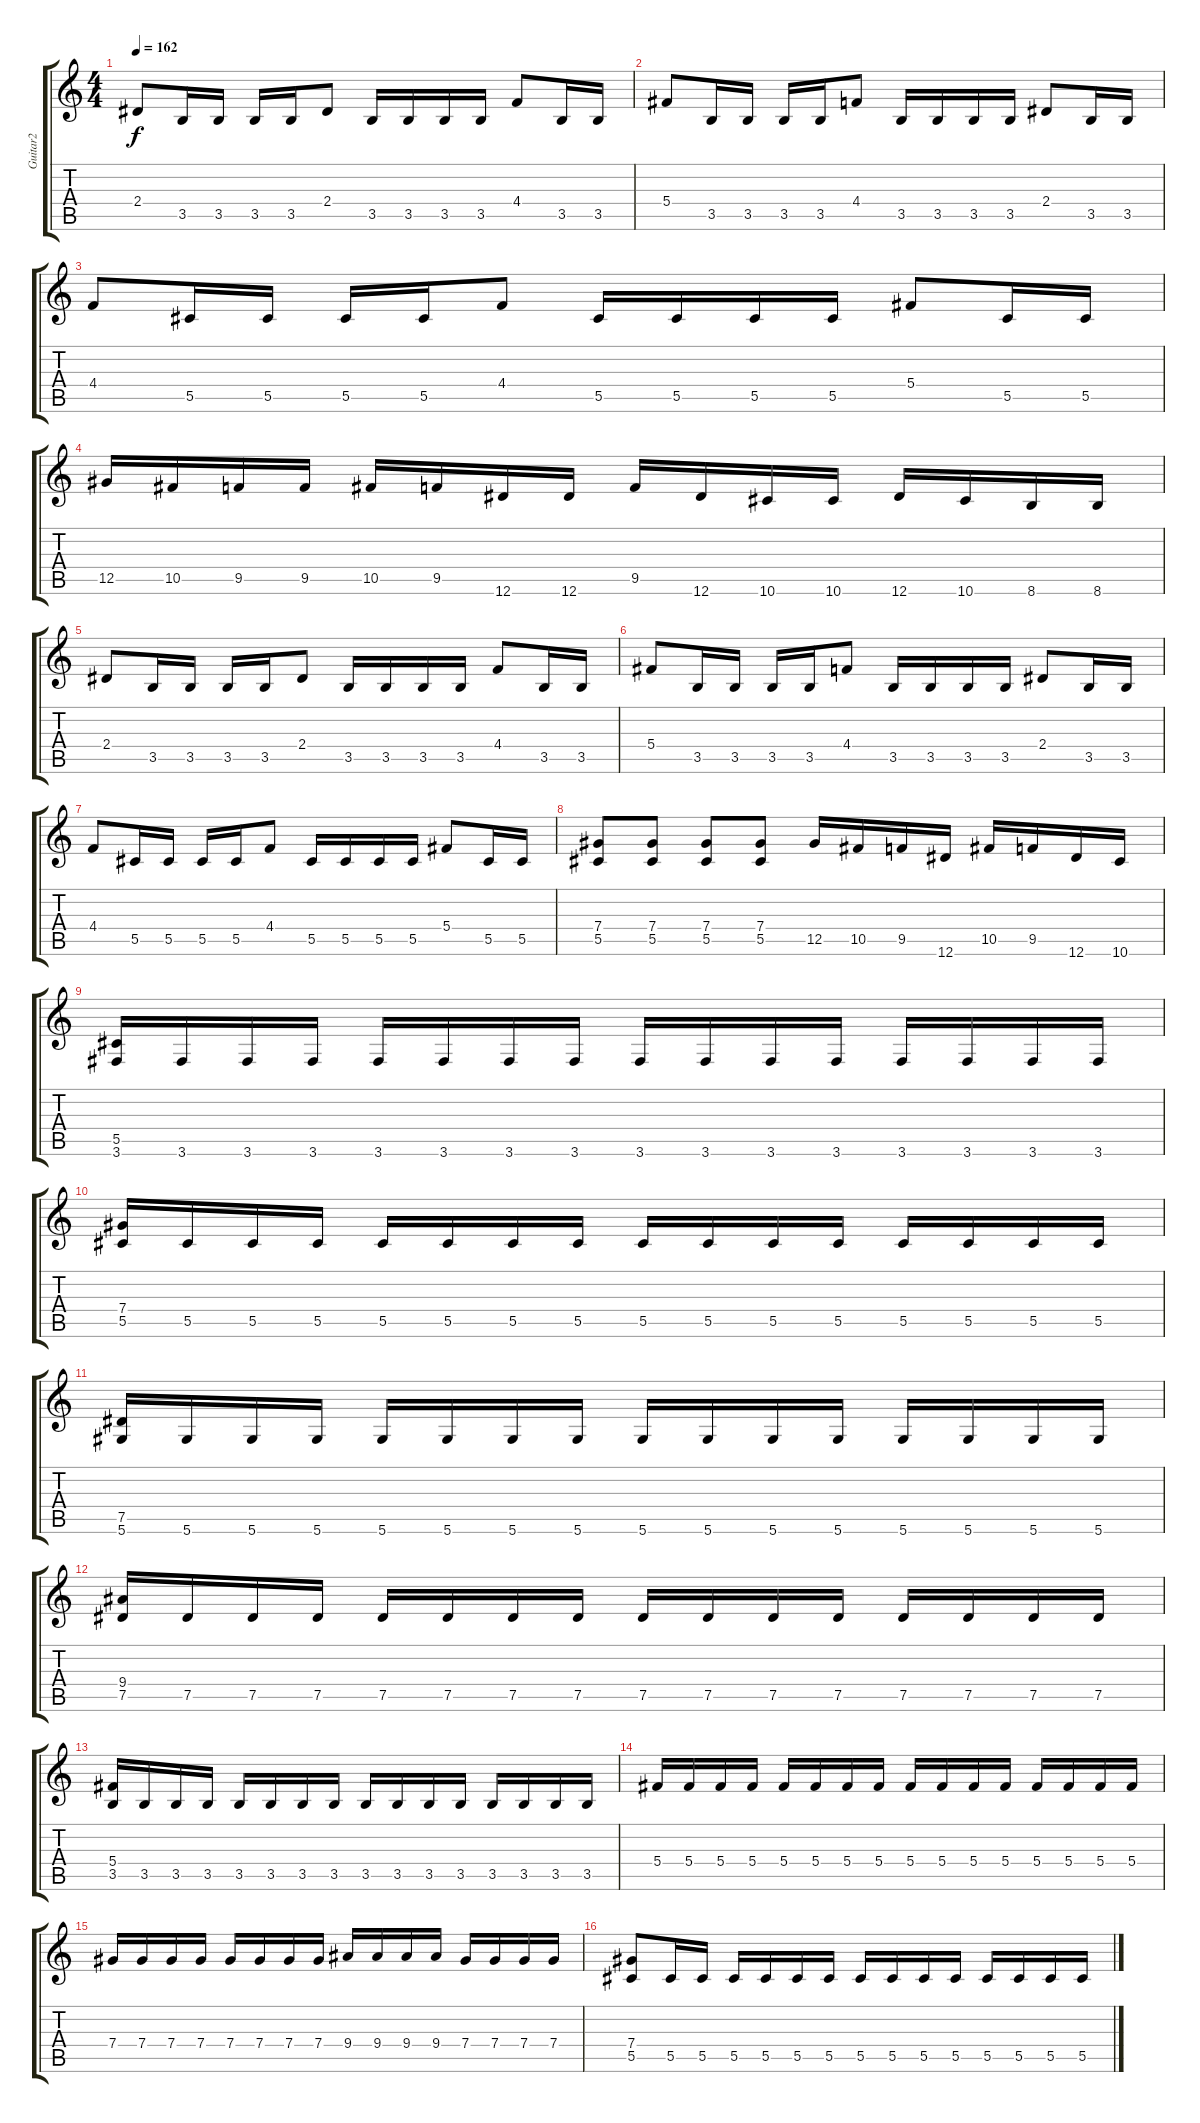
\track ("Guitar2" "Guitar2") {instrument distortionguitar}
\staff {score tabs}
\tuning (Eb4 Bb3 Gb3 Db3 Ab2 Eb2) {hide}
\ts (4 4)
\tempo 162
\clef g2
\ks c
2.4.8{dy f} 3.5.16 3.5.16 3.5.16 3.5.16 2.4.8 3.5.16 3.5.16 3.5.16 3.5.16 4.4.8 3.5.16 3.5.16 |
5.4.8 3.5.16 3.5.16 3.5.16 3.5.16 4.4.8 3.5.16 3.5.16 3.5.16 3.5.16 2.4.8 3.5.16 3.5.16 |
4.4.8 5.5.16 5.5.16 5.5.16 5.5.16 4.4.8 5.5.16 5.5.16 5.5.16 5.5.16 5.4.8 5.5.16 5.5.16 |
12.5.16 10.5.16 9.5.16 9.5.16 10.5.16 9.5.16 12.6.16 12.6.16 9.5.16 12.6.16 10.6.16 10.6.16 12.6.16 10.6.16 8.6.16 8.6.16 |
2.4.8 3.5.16 3.5.16 3.5.16 3.5.16 2.4.8 3.5.16 3.5.16 3.5.16 3.5.16 4.4.8 3.5.16 3.5.16 |
5.4.8 3.5.16 3.5.16 3.5.16 3.5.16 4.4.8 3.5.16 3.5.16 3.5.16 3.5.16 2.4.8 3.5.16 3.5.16 |
4.4.8 5.5.16 5.5.16 5.5.16 5.5.16 4.4.8 5.5.16 5.5.16 5.5.16 5.5.16 5.4.8 5.5.16 5.5.16 |
(7.4 5.5).8 (7.4 5.5).8 (7.4 5.5).8 (7.4 5.5).8 12.5.16 10.5.16 9.5.16 12.6.16 10.5.16 9.5.16 12.6.16 10.6.16 |
(5.5 3.6).16 3.6.16 3.6.16 3.6.16 3.6.16 3.6.16 3.6.16 3.6.16 3.6.16 3.6.16 3.6.16 3.6.16 3.6.16 3.6.16 3.6.16 3.6.16 |
(7.4 5.5).16 5.5.16 5.5.16 5.5.16 5.5.16 5.5.16 5.5.16 5.5.16 5.5.16 5.5.16 5.5.16 5.5.16 5.5.16 5.5.16 5.5.16 5.5.16 |
(7.5 5.6).16 5.6.16 5.6.16 5.6.16 5.6.16 5.6.16 5.6.16 5.6.16 5.6.16 5.6.16 5.6.16 5.6.16 5.6.16 5.6.16 5.6.16 5.6.16 |
(9.4 7.5).16 7.5.16 7.5.16 7.5.16 7.5.16 7.5.16 7.5.16 7.5.16 7.5.16 7.5.16 7.5.16 7.5.16 7.5.16 7.5.16 7.5.16 7.5.16 |
(5.4 3.5).16 3.5.16 3.5.16 3.5.16 3.5.16 3.5.16 3.5.16 3.5.16 3.5.16 3.5.16 3.5.16 3.5.16 3.5.16 3.5.16 3.5.16 3.5.16 |
5.4.16 5.4.16 5.4.16 5.4.16 5.4.16 5.4.16 5.4.16 5.4.16 5.4.16 5.4.16 5.4.16 5.4.16 5.4.16 5.4.16 5.4.16 5.4.16 |
7.4.16 7.4.16 7.4.16 7.4.16 7.4.16 7.4.16 7.4.16 7.4.16 9.4.16 9.4.16 9.4.16 9.4.16 7.4.16 7.4.16 7.4.16 7.4.16 |
(7.4 5.5).8 5.5.16 5.5.16 5.5.16 5.5.16 5.5.16 5.5.16 5.5.16 5.5.16 5.5.16 5.5.16 5.5.16 5.5.16 5.5.16 5.5.16
